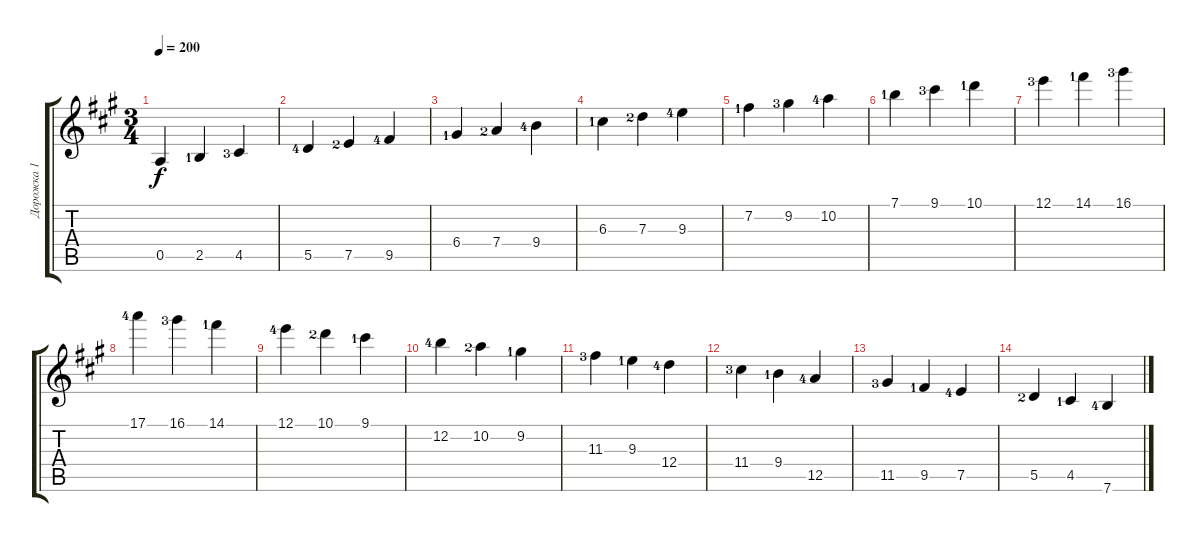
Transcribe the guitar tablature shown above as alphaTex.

\track ("Дорожка 1" "Дорожка 1") {instrument acousticguitarnylon}
\staff {score tabs}
\tuning (E4 B3 G3 D3 A2 E2) {hide}
\ts (3 4)
\tempo 200
\clef g2
\ks a
0.5.4{dy f instrument acousticguitarnylon} 2.5{lf 2}.4 4.5{lf 4}.4 |
5.5{lf 5}.4 7.5{lf 3}.4 9.5{lf 5}.4 |
6.4{lf 2}.4 7.4{lf 3}.4 9.4{lf 5}.4 |
6.3{lf 2}.4 7.3{lf 3}.4 9.3{lf 5}.4 |
7.2{lf 2}.4 9.2{lf 4}.4 10.2{lf 5}.4 |
7.1{lf 2}.4 9.1{lf 4}.4 10.1{lf 2}.4 |
12.1{lf 4}.4 14.1{lf 2}.4 16.1{lf 4}.4 |
17.1{lf 5}.4 16.1{lf 4}.4 14.1{lf 2}.4 |
12.1{lf 5}.4 10.1{lf 3}.4 9.1{lf 2}.4 |
12.2{lf 5}.4 10.2{lf 3}.4 9.2{lf 2}.4 |
11.3{lf 4}.4 9.3{lf 2}.4 12.4{lf 5}.4 |
11.4{lf 4}.4 9.4{lf 2}.4 12.5{lf 5}.4 |
11.5{lf 4}.4 9.5{lf 2}.4 7.5{lf 5}.4 |
5.5{lf 3}.4 4.5{lf 2}.4 7.6{lf 5}.4
